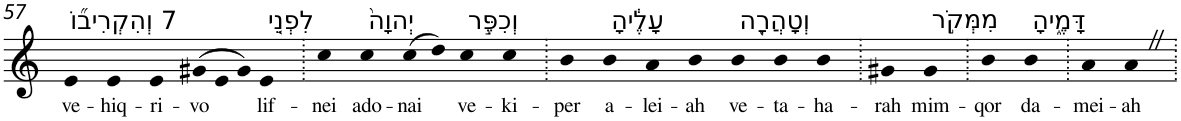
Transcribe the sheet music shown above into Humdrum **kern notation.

**kern	**text
*part1	*part1
*staff1	*staff1
*I"Piano	*
*I'Pno	*
!!LO:PB:g=z
*clefG2	*
*k[]	*
=57	=57
!LO:TX:a:t=7 וְהִקְרִיב֞וֹ	!
!	!LO:LY:b
4e	ve-
!	!LO:LY:b
4e	-hiq-
!	!LO:LY:b
4e	-ri-
*Xtuplet	*
!	!LO:LY:b
(>12g#X	-vo
12e	.
12g#)	.
!LO:TX:a:t=לִפְנֵ֤י	!
!	!LO:LY:b
4e	lif-
=58.	=58.
!	!LO:LY:b
4cc	-nei
!LO:TX:a:t=יְהוָה֙	!
!	!LO:LY:b
4cc	ado-
!	!LO:LY:b
(>8cc	-nai
8dd)	.
!LO:TX:a:t=וְכִפֶּ֣ר	!
!	!LO:LY:b
4cc	ve-
!	!LO:LY:b
4cc	-ki-
=59.	=59.
!	!LO:LY:b
4b	-per
!LO:TX:a:t=עָלֶ֔יהָ	!
!	!LO:LY:b
4b	a-
!	!LO:LY:b
4a	-lei-
!	!LO:LY:b
4b	-ah
!LO:TX:a:t=וְטָהֲרָ֖ה	!
!	!LO:LY:b
4b	ve-
!	!LO:LY:b
4b	-ta-
!	!LO:LY:b
4b	-ha-
=60.	=60.
!	!LO:LY:b
4g#X	-rah
!LO:TX:a:t=מִמְּקֹ֣ר	!
!	!LO:LY:b
4g#	mim-
=61.	=61.
!	!LO:LY:b
4b	-qor
!LO:TX:a:t=דָּמֶ֑יהָ	!
!	!LO:LY:b
4b	da-
=62.	=62.
!	!LO:LY:b
4a	-mei-
!	!LO:LY:b
4aZ	-ah
=.	=.
*-	*-
